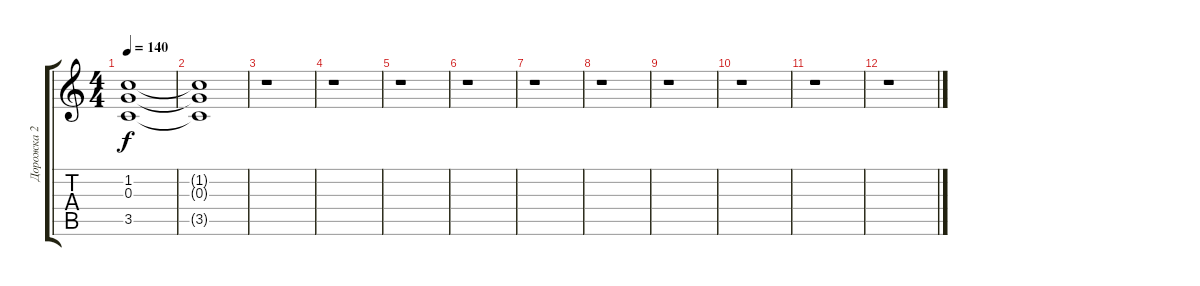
\track ("Дорожка 2" "Дорожка 2") {instrument distortionguitar}
\staff {score tabs}
\tuning (E4 B3 G3 D3 A2 E2) {hide}
\ts (4 4)
\tempo 140
\clef g2
\ks c
(1.2 0.3 3.5).1{dy f} |
(1.2{t} 0.3{t} 3.5{t}).1 |
r.1 |
r.1 |
r.1 |
r.1 |
r.1 |
r.1 |
r.1 |
r.1 |
r.1 |
r.1
